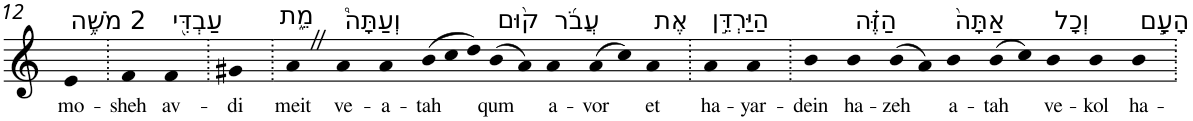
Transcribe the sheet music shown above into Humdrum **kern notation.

**kern	**text
*part1	*part1
*staff1	*staff1
*I"Piano	*
*I'Pno	*
!!LO:PB:g=z
*clefG2	*
*k[]	*
=12	=12
!LO:TX:a:t=2 מֹשֶׁ֥ה	!
!	!LO:LY:b
4e	mo-
=13.	=13.
!	!LO:LY:b
4f	-sheh
!LO:TX:a:t=עַבְדִּ֖י	!
!	!LO:LY:b
4f	av-
=14.	=14.
!	!LO:LY:b
4g#X	-di
=15.	=15.
!LO:TX:a:t=מֵ֑ת	!
!	!LO:LY:b
4aZ	meit
!LO:TX:a:t=וְעַתָּה֩	!
!	!LO:LY:b
4a	ve-
!	!LO:LY:b
4a	-a-
*Xtuplet	*
!	!LO:LY:b
(>12b	-tah
12cc	.
12dd)	.
!LO:TX:a:t=ק֨וּם	!
!	!LO:LY:b
(>8b	qum
8a)	.
!LO:TX:a:t=עֲבֹ֜ר	!
!	!LO:LY:b
4a	a-
!	!LO:LY:b
(>8a	-vor
8cc)	.
!LO:TX:a:t=אֶת	!
!	!LO:LY:b
4a	et
=16.	=16.
!LO:TX:a:t=הַיַּרְדֵּ֣ן	!
!	!LO:LY:b
4a	ha-
!	!LO:LY:b
4a	-yar-
=17.	=17.
!	!LO:LY:b
4b	-dein
!LO:TX:a:t=הַזֶּ֗ה	!
!	!LO:LY:b
4b	ha-
!	!LO:LY:b
(>8b	-zeh
8a)	.
!LO:TX:a:t=אַתָּה֙	!
!	!LO:LY:b
4b	a-
!	!LO:LY:b
(>8b	-tah
8cc)	.
!LO:TX:a:t=וְכָל	!
!	!LO:LY:b
4b	ve-
!	!LO:LY:b
4b	-kol
!LO:TX:a:t=הָעָ֣ם	!
!	!LO:LY:b
4b	ha-
=.	=.
*-	*-
